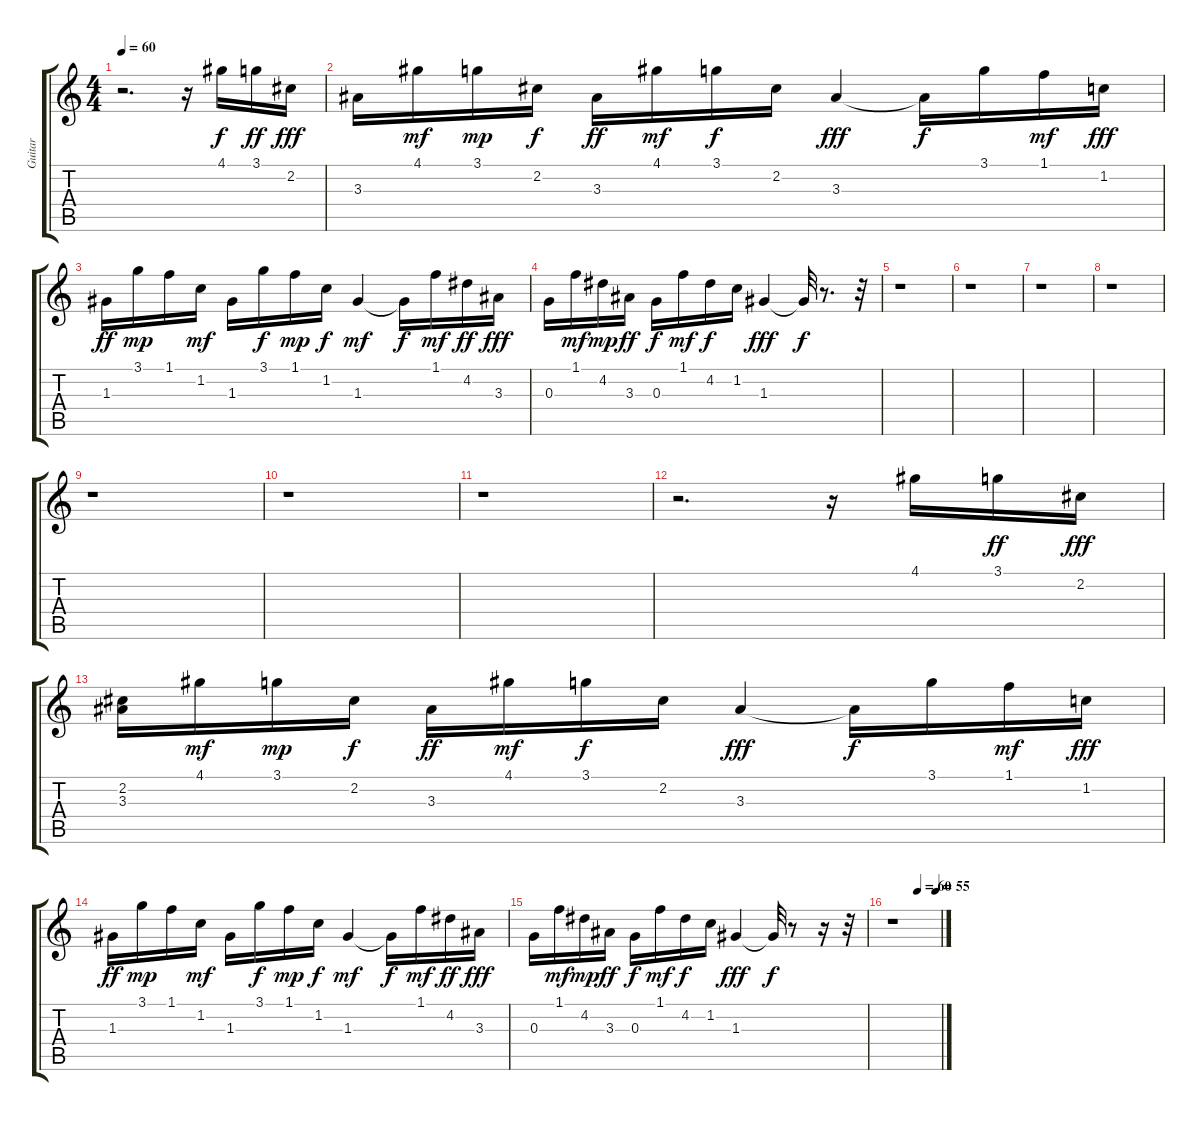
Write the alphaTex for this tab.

\track ("Guitar" "Guitar") {instrument electricguitarclean}
\staff {score tabs}
\tuning (E4 B3 G3 D3 A2 E2) {hide}
\ts (4 4)
\tempo 60
\clef g2
\ks c
r.2{d dy f} r.16 4.1.16 3.1.16{dy ff} 2.2.16{dy fff} |
3.3.16 4.1.16{dy mf} 3.1.16{dy mp} 2.2.16{dy f} 3.3.16{dy ff} 4.1.16{dy mf} 3.1.16{dy f} 2.2.16 3.3.4{dy fff} 3.3{t}.16{dy f} 3.1.16 1.1.16{dy mf} 1.2.16{dy fff} |
1.3.16{dy ff} 3.1.16{dy mp} 1.1.16 1.2.16{dy mf} 1.3.16 3.1.16{dy f} 1.1.16{dy mp} 1.2.16{dy f} 1.3.4{dy mf} 1.3{t}.16{dy f} 1.1.16{dy mf} 4.2.16{dy ff} 3.3.16{dy fff} |
0.3.16 1.1.16{dy mf} 4.2.16{dy mp} 3.3.16{dy ff} 0.3.16{dy f} 1.1.16{dy mf} 4.2.16{dy f} 1.2.16 1.3.4{dy fff} 1.3{t}.32{dy f} r.8{d} r.32 |
r.1 |
r.1 |
r.1 |
r.1 |
r.1 |
r.1 |
r.1 |
r.2{d} r.16 4.1.16 3.1.16{dy ff} 2.2.16{dy fff} |
(2.2 3.3).16 4.1.16{dy mf} 3.1.16{dy mp} 2.2.16{dy f} 3.3.16{dy ff} 4.1.16{dy mf} 3.1.16{dy f} 2.2.16 3.3.4{dy fff} 3.3{t}.16{dy f} 3.1.16 1.1.16{dy mf} 1.2.16{dy fff} |
1.3.16{dy ff} 3.1.16{dy mp} 1.1.16 1.2.16{dy mf} 1.3.16 3.1.16{dy f} 1.1.16{dy mp} 1.2.16{dy f} 1.3.4{dy mf} 1.3{t}.16{dy f} 1.1.16{dy mf} 4.2.16{dy ff} 3.3.16{dy fff} |
0.3.16 1.1.16{dy mf} 4.2.16{dy mp} 3.3.16{dy ff} 0.3.16{dy f} 1.1.16{dy mf} 4.2.16{dy f} 1.2.16 1.3.4{dy fff} 1.3{t}.32{dy f} r.8 r.16 r.32 |
\tempo (60 0.53125)
\tempo (55 0.90625)
r.1
